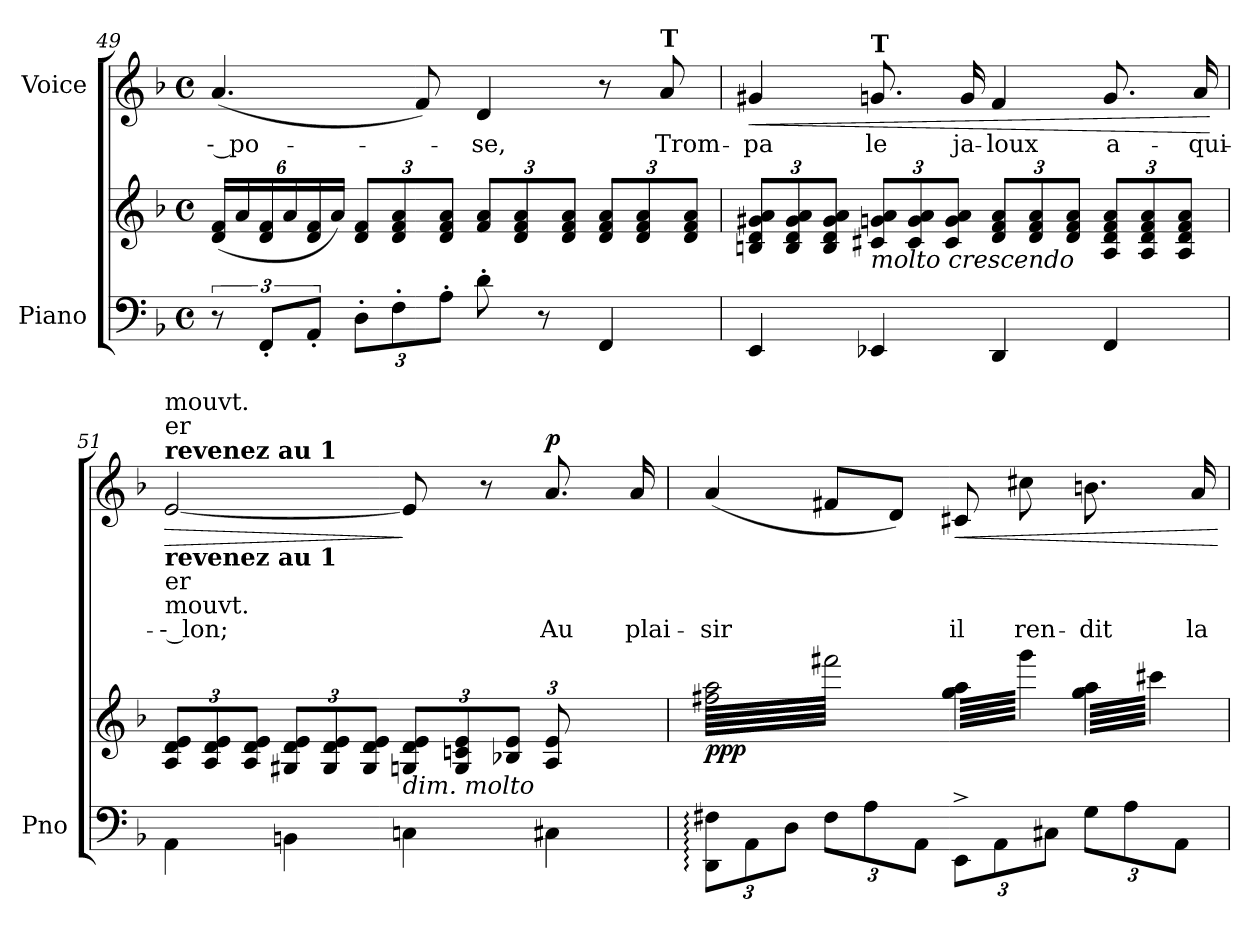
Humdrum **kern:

**kern	**kern	**dynam	**kern	**text	**dynam
*part2	*part2	*part2	*part1	*part1	*part1
*staff3	*staff2	*staff2/3	*staff1	*staff1	*staff1
*I"Piano	*	*	*I"Voice	*	*
*I'Pno	*	*	*	*	*
!!LO:LB:g=z
*clefF4	*clefG2	*	*clefG2	*	*
*k[b-]	*k[b-]	*	*k[b-]	*	*
*M4/4	*M4/4	*	*M4/4	*	*
*met(c)	*met(c)	*	*met(c)	*	*
*	*Xbrackettup	*	*	*	*
=49	=49	=49	=49	=49	=49
!	!	!	!	!LO:LY:b	!
12r	(<24d/ 24f/LL	.	(<4.a/	-- po-	.
.	24a/	.	.	.	.
12FF'/L	24d/ 24f/	.	.	.	.
.	24a/	.	.	.	.
12AA'/J	24d/ 24f/	.	.	.	.
.	24a/JJ)	.	.	.	.
*Xbrackettup	*	*	*	*	*
12D'\L	(>12d/ 12f/L	.	.	.	.
12F'\	12d/ 12f/ 12a/	.	.	.	.
.	.	.	8f/)	.	.
12A'\J	12d/ 12f/ 12a/J	.	.	.	.
!	!	!	!	!LO:LY:b	!
8d'\	12f/ 12a/L	.	4d/	-se,	.
.	12d/ 12f/ 12a/	.	.	.	.
8r	.	.	.	.	.
.	12d/ 12f/ 12a/J	.	.	.	.
4FF/	12d/ 12f/ 12a/L	.	8r	.	.
.	12d/ 12f/ 12a/	.	.	.	.
!	!	!	!LO:TX:a:B:t=T	!	!
!	!	!	!	!LO:LY:b	!
.	.	.	8a/	Trom-	.
.	12d/ 12f/ 12a/J	.	.	.	.
=50	=50	=50	=50	=50	=50
!	!	!	!	!LO:LY:b	!LO:HP:b
4EE/	12Bn/ 12d/ 12g#X/ 12a/L	.	4g#X/	-pa	<
.	12B/ 12d/ 12g#/ 12a/	.	.	.	.
.	12B/ 12d/ 12g#/ 12a/J	.	.	.	.
!	!	!	!LO:TX:a:B:t=T	!	!
!	!LO:TX:b:i:t=molto crescendo	!	!	!	!
!	!	!	!	!LO:LY:b	!
4EE-X/	12c#X/ 12gn/ 12a/L	.	8.gn/	le	.
.	12c#/ 12g/ 12a/	.	.	.	.
.	12c#/ 12g/ 12a/J	.	.	.	.
!	!	!	!	!LO:LY:b	!
.	.	.	16g/	ja-	.
!	!	!	!	!LO:LY:b	!
4DD/	12d/ 12f/ 12a/L	.	4f/	-loux	.
.	12d/ 12f/ 12a/	.	.	.	.
.	12d/ 12f/ 12a/J	.	.	.	.
!	!	!	!	!LO:LY:b	!
4FF/	12A/ 12d/ 12f/ 12a/L	.	8.g/	a-	.
.	12A/ 12d/ 12f/ 12a/	.	.	.	.
.	12A/ 12d/ 12f/ 12a/J	.	.	.	.
!	!	!	!	!LO:LY:b	!
.	.	.	16a/	-qui-	.
.	.	.	.	.	[
!!LO:PB:g=z
=51	=51	=51	=51	=51	=51
*^	*	*	*	*	*
!	!	!	!	!LO:TX:a:B:t=revenez au 1	!	!
!	!	!	!	!LO:TX:a:t=er	!	!
!	!	!	!	!LO:TX:a:t=mouvt.	!	!
!	!	!	!	!LO:TX:b:B:t=revenez au 1	!	!
!	!	!	!	!LO:TX:b:t=er	!	!
!	!	!	!	!LO:TX:b:t=mouvt.	!	!
!	!	!	!	!	!LO:LY:b	!LO:HP:b
6%5ryy	4AA\	12A/ 12d/ 12e/L	.	[2e/	-- lon;	>
.	.	12A/ 12d/ 12e/	.	.	.	.
.	.	12A/ 12d/ 12e/J	.	.	.	.
.	4BBn\	12G#X/ 12d/ 12e/L	.	.	.	.
.	.	12G#/ 12d/ 12e/	.	.	.	.
.	.	12G#/ 12d/ 12e/J	.	.	.	.
!	!	!LO:TX:b:i:t=dim. molto	!	!	!	!
.	4Cn\	12Gn/ 12d/ 12e/L	.	8e/]	.	]
.	.	12G/ 12cn/ 12e/	.	.	.	.
.	.	.	.	8r	.	.
.	.	12B-X/ 12e/J	.	.	.	.
!	!	!	!	!	!LO:LY:b	!LO:DY:a
.	4C#X\	12A/ 12e/L	.	8.a/	Au	p
12G#X/	.	6ryy	.	.	.	.
12Gn/J	.	.	.	.	.	.
!	!	!	!	!	!LO:LY:b	!
.	.	.	.	16a/	plai-	.
*v	*v	*	*	*	*	*
=52	=52	=52	=52	=52	=52
*	*brackettup	*	*	*	*
!	!LO:TX:a:i:t=tremolando	!	!	!	!
!	!	!LO:DY:b	!	!LO:LY:b	!
*	*tremolo	*	*	*	*
12DD\: 12F#X\:L	64ff#X\ 64aa\LLLL	ppp	(<4a/	-sir	.
.	64fff#X\	.	.	.	.
.	64ff#X\ 64aa\	.	.	.	.
.	64fff#X\	.	.	.	.
.	64ff#X\ 64aa\	.	.	.	.
.	64fff#X\	.	.	.	.
12AA\	.	.	.	.	.
.	64ff#X\ 64aa\	.	.	.	.
.	64fff#X\	.	.	.	.
.	64ff#X\ 64aa\	.	.	.	.
.	64fff#X\	.	.	.	.
.	64ff#X\ 64aa\	.	.	.	.
12D\J	.	.	.	.	.
.	64fff#X\	.	.	.	.
.	64ff#X\ 64aa\	.	.	.	.
.	64fff#X\	.	.	.	.
.	64ff#X\ 64aa\	.	.	.	.
.	64fff#X\	.	.	.	.
12F#\L	64ff#X\ 64aa\	.	8f#X/L	.	.
.	64fff#X\	.	.	.	.
.	64ff#X\ 64aa\	.	.	.	.
.	64fff#X\	.	.	.	.
.	64ff#X\ 64aa\	.	.	.	.
.	64fff#X\	.	.	.	.
12A\	.	.	.	.	.
.	64ff#X\ 64aa\	.	.	.	.
.	64fff#X\	.	.	.	.
.	64ff#X\ 64aa\	.	8d/J)	.	.
.	64fff#X\	.	.	.	.
.	64ff#X\ 64aa\	.	.	.	.
12AA\J	.	.	.	.	.
.	64fff#X\	.	.	.	.
.	64ff#X\ 64aa\	.	.	.	.
.	64fff#X\	.	.	.	.
.	64ff#X\ 64aa\	.	.	.	.
.	64fff#X\JJJJ	.	.	.	.
!	!	!	!	!LO:LY:b	!LO:HP:b
12EE^\L	64gg\ 64aa\LLLL	.	8c#X/	il	<
.	64ggg\	.	.	.	.
.	64gg\ 64aa\	.	.	.	.
.	64ggg\	.	.	.	.
.	64gg\ 64aa\	.	.	.	.
.	64ggg\	.	.	.	.
12AA\	.	.	.	.	.
.	64gg\ 64aa\	.	.	.	.
.	64ggg\	.	.	.	.
!	!	!	!	!LO:LY:b	!
.	64gg\ 64aa\	.	8cc#X\	ren-	.
.	64ggg\	.	.	.	.
.	64gg\ 64aa\	.	.	.	.
12C#X\J	.	.	.	.	.
.	64ggg\	.	.	.	.
.	64gg\ 64aa\	.	.	.	.
.	64ggg\	.	.	.	.
.	64gg\ 64aa\	.	.	.	.
.	64ggg\JJJJ	.	.	.	.
!	!	!	!	!LO:LY:b	!
12G\L	64gg\ 64aa\LLLL	.	8.bn\	-dit	.
.	64ccc#X\	.	.	.	.
.	64gg\ 64aa\	.	.	.	.
.	64ccc#X\	.	.	.	.
.	64gg\ 64aa\	.	.	.	.
.	64ccc#X\	.	.	.	.
12A\	.	.	.	.	.
.	64gg\ 64aa\	.	.	.	.
.	64ccc#X\	.	.	.	.
.	64gg\ 64aa\	.	.	.	.
.	64ccc#X\	.	.	.	.
.	64gg\ 64aa\	.	.	.	.
12AA\J	.	.	.	.	.
.	64ccc#X\	.	.	.	.
!	!	!	!	!LO:LY:b	!
.	64gg\ 64aa\	.	16a/	la	.
.	64ccc#X\	.	.	.	.
.	64gg\ 64aa\	.	.	.	.
.	64ccc#X\JJJJ	.	.	.	.
*	*Xtremolo	*	*	*	*
.	.	.	.	.	[
.	.	.	.	.	.
.	.	.	.	.	.
.	.	.	.	.	.
.	.	.	.	.	.
.	.	.	.	.	.
.	.	.	.	.	.
.	.	.	.	.	.
=	=	=	=	=	=
*-	*-	*-	*-	*-	*-
